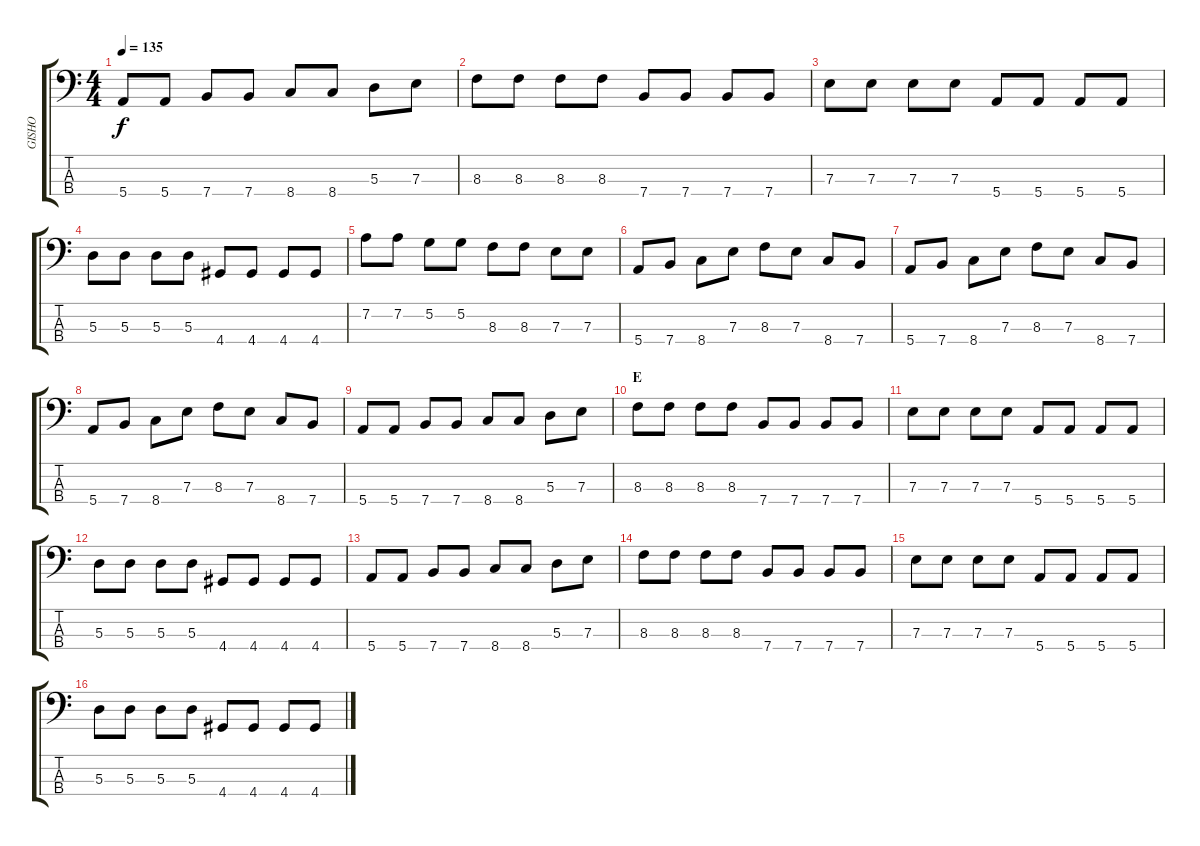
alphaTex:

\track ("GISHO" "GISHO") {instrument electricbasspick}
\staff {score tabs}
\tuning (G2 D2 A1 E1) {hide}
\ts (4 4)
\tempo 135
\clef f4
\ks c
5.4.8{dy f} 5.4.8 7.4.8 7.4.8 8.4.8 8.4.8 5.3.8 7.3.8 |
8.3.8 8.3.8 8.3.8 8.3.8 7.4.8 7.4.8 7.4.8 7.4.8 |
7.3.8 7.3.8 7.3.8 7.3.8 5.4.8 5.4.8 5.4.8 5.4.8 |
5.3.8 5.3.8 5.3.8 5.3.8 4.4.8 4.4.8 4.4.8 4.4.8 |
7.2.8 7.2.8 5.2.8 5.2.8 8.3.8 8.3.8 7.3.8 7.3.8 |
5.4.8 7.4.8 8.4.8 7.3.8 8.3.8 7.3.8 8.4.8 7.4.8 |
5.4.8 7.4.8 8.4.8 7.3.8 8.3.8 7.3.8 8.4.8 7.4.8 |
5.4.8 7.4.8 8.4.8 7.3.8 8.3.8 7.3.8 8.4.8 7.4.8 |
5.4.8 5.4.8 7.4.8 7.4.8 8.4.8 8.4.8 5.3.8 7.3.8 |
\section ("" "E")
8.3.8 8.3.8 8.3.8 8.3.8 7.4.8 7.4.8 7.4.8 7.4.8 |
7.3.8 7.3.8 7.3.8 7.3.8 5.4.8 5.4.8 5.4.8 5.4.8 |
5.3.8 5.3.8 5.3.8 5.3.8 4.4.8 4.4.8 4.4.8 4.4.8 |
5.4.8 5.4.8 7.4.8 7.4.8 8.4.8 8.4.8 5.3.8 7.3.8 |
8.3.8 8.3.8 8.3.8 8.3.8 7.4.8 7.4.8 7.4.8 7.4.8 |
7.3.8 7.3.8 7.3.8 7.3.8 5.4.8 5.4.8 5.4.8 5.4.8 |
5.3.8 5.3.8 5.3.8 5.3.8 4.4.8 4.4.8 4.4.8 4.4.8
